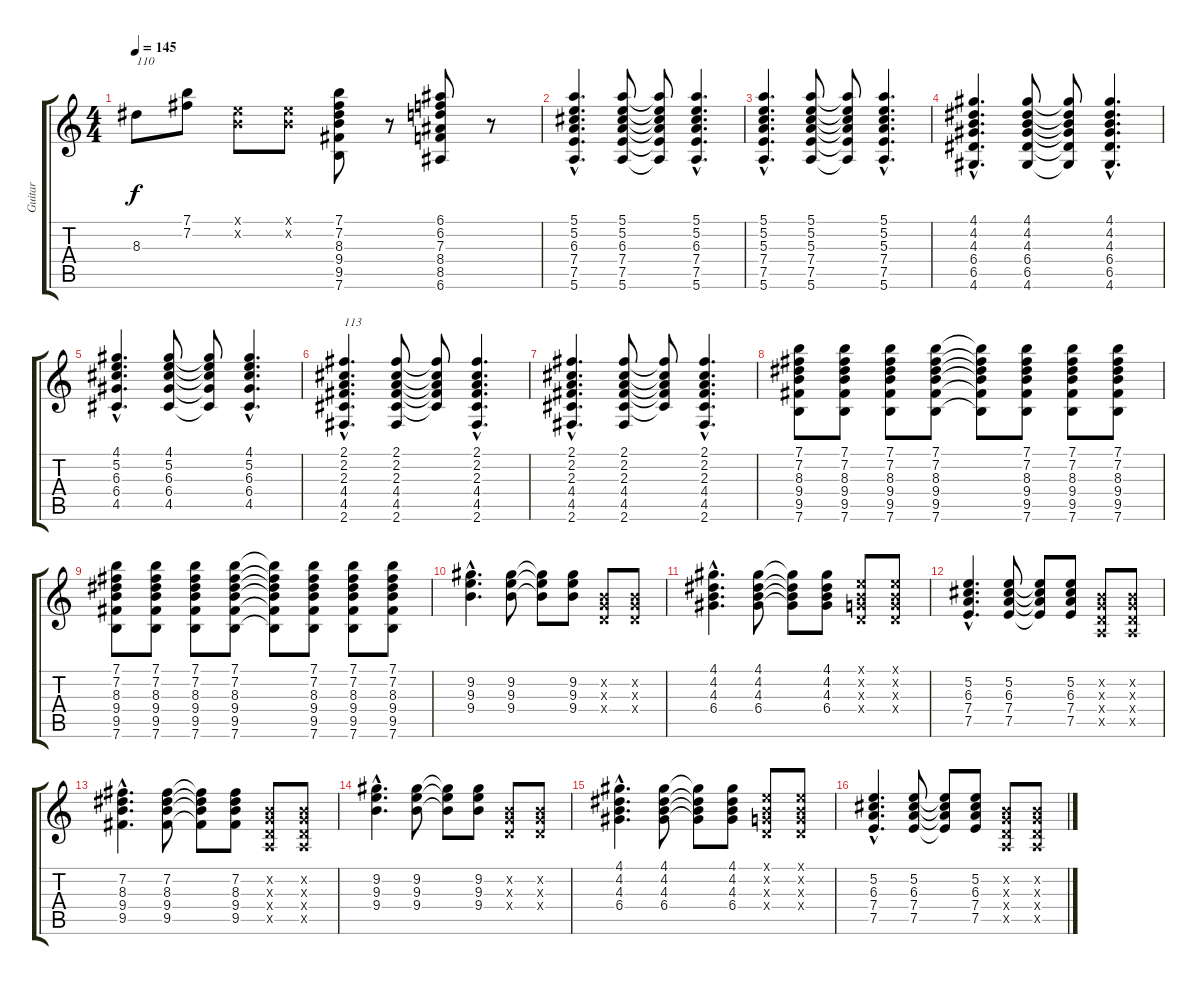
\track ("Guitar" "Guitar") {instrument overdrivenguitar}
\staff {score tabs}
\tuning (E4 B3 G3 D3 A2 E2) {hide}
\ts (4 4)
\tempo 145
\clef g2
\ks c
8.3.8{txt "110" dy f} (7.1 7.2).8 (0.1{x} 0.2{x}).8 (0.1{x} 0.2{x}).8 (7.1 7.2 8.3 9.4 9.5 7.6).8 r.8 (6.1 6.2 7.3 8.4 8.5 6.6).8 r.8 |
(5.1{hac} 5.2{hac} 6.3{hac} 7.4{hac} 7.5{hac} 5.6{hac}).4{d} (5.1 5.2 6.3 7.4 7.5 5.6).8 (5.1{t} 5.2{t} 6.3{t} 7.4{t} 7.5{t} 5.6{t}).8 (5.1{hac} 5.2{hac} 6.3{hac} 7.4{hac} 7.5{hac} 5.6{hac}).4{d} |
(5.1{hac} 5.2{hac} 5.3{hac} 7.4{hac} 7.5{hac} 5.6{hac}).4{d} (5.1 5.2 5.3 7.4 7.5 5.6).8 (5.1{t} 5.2{t} 5.3{t} 7.4{t} 7.5{t} 5.6{t}).8 (5.1{hac} 5.2{hac} 5.3{hac} 7.4{hac} 7.5{hac} 5.6{hac}).4{d} |
(4.1{hac} 4.2{hac} 4.3{hac} 6.4{hac} 6.5{hac} 4.6{hac}).4{d} (4.1 4.2 4.3 6.4 6.5 4.6).8 (4.1{t} 4.2{t} 4.3{t} 6.4{t} 6.5{t} 4.6{t}).8 (4.1{hac} 4.2{hac} 4.3{hac} 6.4{hac} 6.5{hac} 4.6{hac}).4{d} |
(4.1{hac} 5.2{hac} 6.3{hac} 6.4{hac} 4.5{hac}).4{d} (4.1 5.2 6.3 6.4 4.5).8 (4.1{t} 5.2{t} 6.3{t} 6.4{t} 4.5{t}).8 (4.1{hac} 5.2{hac} 6.3{hac} 6.4{hac} 4.5{hac}).4{d} |
(2.1{hac} 2.2{hac} 2.3{hac} 4.4{hac} 4.5{hac} 2.6{hac}).4{d txt "113"} (2.1 2.2 2.3 4.4 4.5 2.6).8 (2.1{t} 2.2{t} 2.3{t} 4.4{t} 4.5{t}).8 (2.1{hac} 2.2{hac} 2.3{hac} 4.4{hac} 4.5{hac} 2.6{hac}).4{d} |
(2.1{hac} 2.2{hac} 2.3{hac} 4.4{hac} 4.5{hac} 2.6{hac}).4{d} (2.1 2.2 2.3 4.4 4.5 2.6).8 (2.1{t} 2.2{t} 2.3{t} 4.4{t} 4.5{t}).8 (2.1{hac} 2.2{hac} 2.3{hac} 4.4{hac} 4.5{hac} 2.6{hac}).4{d} |
(7.1 7.2 8.3 9.4 9.5 7.6).8 (7.1 7.2 8.3 9.4 9.5 7.6).8 (7.1 7.2 8.3 9.4 9.5 7.6).8 (7.1 7.2 8.3 9.4 9.5 7.6).8 (7.1{t} 7.2{t} 8.3{t} 9.4{t} 9.5{t} 7.6{t}).8 (7.1 7.2 8.3 9.4 9.5 7.6).8 (7.1 7.2 8.3 9.4 9.5 7.6).8 (7.1 7.2 8.3 9.4 9.5 7.6).8 |
(7.1 7.2 8.3 9.4 9.5 7.6).8 (7.1 7.2 8.3 9.4 9.5 7.6).8 (7.1 7.2 8.3 9.4 9.5 7.6).8 (7.1 7.2 8.3 9.4 9.5 7.6).8 (7.1{t} 7.2{t} 8.3{t} 9.4{t} 9.5{t} 7.6{t}).8 (7.1 7.2 8.3 9.4 9.5 7.6).8 (7.1 7.2 8.3 9.4 9.5 7.6).8 (7.1 7.2 8.3 9.4 9.5 7.6).8 |
(9.2{hac} 9.3{hac} 9.4{hac}).4{d} (9.2 9.3 9.4).8 (9.2{t} 9.3{t} 9.4{t}).8 (9.2 9.3 9.4).8 (0.2{x} 0.3{x} 0.4{x}).8 (0.2{x} 0.3{x} 0.4{x}).8 |
(4.1{hac} 4.2{hac} 4.3{hac} 6.4{hac}).4{d} (4.1 4.2 4.3 6.4).8 (4.1{t} 4.2{t} 4.3{t} 6.4{t}).8 (4.1 4.2 4.3 6.4).8 (0.1{x} 0.2{x} 0.3{x} 0.4{x}).8 (0.1{x} 0.2{x} 0.3{x} 0.4{x}).8 |
(5.2{hac} 6.3{hac} 7.4{hac} 7.5{hac}).4{d} (5.2 6.3 7.4 7.5).8 (5.2{t} 6.3{t} 7.4{t} 7.5{t}).8 (5.2 6.3 7.4 7.5).8 (0.2{x} 0.3{x} 0.4{x} 0.5{x}).8 (0.2{x} 0.3{x} 0.4{x} 0.5{x}).8 |
(7.2{hac} 8.3{hac} 9.4{hac} 9.5{hac}).4{d} (7.2 8.3 9.4 9.5).8 (7.2{t} 8.3{t} 9.4{t} 9.5{t}).8 (7.2 8.3 9.4 9.5).8 (0.2{x} 0.3{x} 0.4{x} 0.5{x}).8 (0.2{x} 0.3{x} 0.4{x} 0.5{x}).8 |
(9.2{hac} 9.3{hac} 9.4{hac}).4{d} (9.2 9.3 9.4).8 (9.2{t} 9.3{t} 9.4{t}).8 (9.2 9.3 9.4).8 (0.2{x} 0.3{x} 0.4{x}).8 (0.2{x} 0.3{x} 0.4{x}).8 |
(4.1{hac} 4.2{hac} 4.3{hac} 6.4{hac}).4{d} (4.1 4.2 4.3 6.4).8 (4.1{t} 4.2{t} 4.3{t} 6.4{t}).8 (4.1 4.2 4.3 6.4).8 (0.1{x} 0.2{x} 0.3{x} 0.4{x}).8 (0.1{x} 0.2{x} 0.3{x} 0.4{x}).8 |
(5.2{hac} 6.3{hac} 7.4{hac} 7.5{hac}).4{d} (5.2 6.3 7.4 7.5).8 (5.2{t} 6.3{t} 7.4{t} 7.5{t}).8 (5.2 6.3 7.4 7.5).8 (0.2{x} 0.3{x} 0.4{x} 0.5{x}).8 (0.2{x} 0.3{x} 0.4{x} 0.5{x}).8
